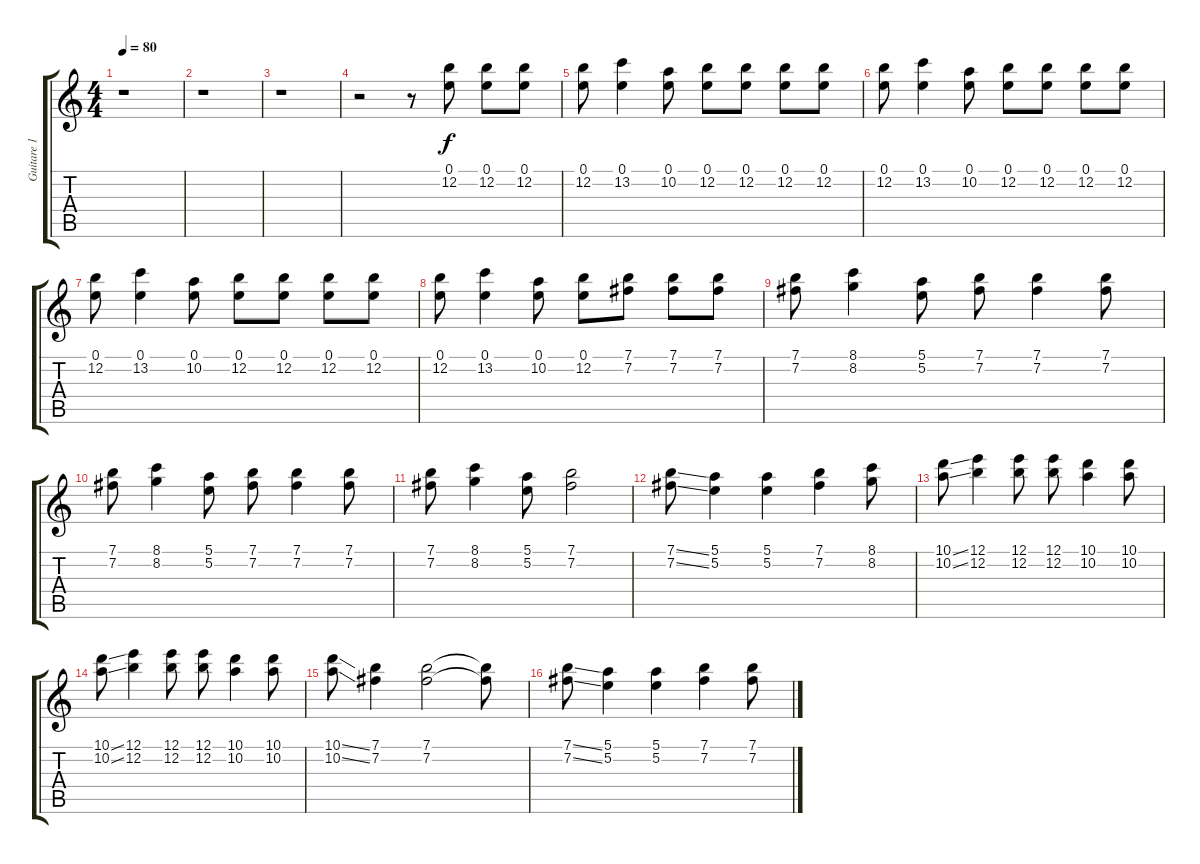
\track ("Guitare 1" "Guitare 1") {instrument electricguitarclean}
\staff {score tabs}
\tuning (E4 B3 G3 D3 A2 E2) {hide}
\ts (4 4)
\tempo 80
\clef g2
\ks c
r.1{dy f} |
r.1 |
r.1 |
r.2{instrument distortionguitar} r.8 (0.1 12.2).8 (0.1 12.2).8 (0.1 12.2).8 |
(0.1 12.2).8 (0.1 13.2).4 (0.1 10.2).8 (0.1 12.2).8 (0.1 12.2).8 (0.1 12.2).8 (0.1 12.2).8 |
(0.1 12.2).8 (0.1 13.2).4 (0.1 10.2).8 (0.1 12.2).8 (0.1 12.2).8 (0.1 12.2).8 (0.1 12.2).8 |
(0.1 12.2).8 (0.1 13.2).4 (0.1 10.2).8 (0.1 12.2).8 (0.1 12.2).8 (0.1 12.2).8 (0.1 12.2).8 |
(0.1 12.2).8 (0.1 13.2).4 (0.1 10.2).8 (0.1 12.2).8 (7.1 7.2).8 (7.1 7.2).8 (7.1 7.2).8 |
(7.1 7.2).8 (8.1 8.2).4 (5.1 5.2).8 (7.1 7.2).8 (7.1 7.2).4 (7.1 7.2).8 |
(7.1 7.2).8 (8.1 8.2).4 (5.1 5.2).8 (7.1 7.2).8 (7.1 7.2).4 (7.1 7.2).8 |
(7.1 7.2).8 (8.1 8.2).4 (5.1 5.2).8 (7.1 7.2).2 |
(7.1{ss} 7.2{ss}).8 (5.1 5.2).4 (5.1 5.2).4 (7.1 7.2).4 (8.1 8.2).8 |
(10.1{ss} 10.2{ss}).8 (12.1 12.2).4 (12.1 12.2).8 (12.1 12.2).8 (10.1 10.2).4 (10.1 10.2).8 |
(10.1{ss} 10.2{ss}).8 (12.1 12.2).4 (12.1 12.2).8 (12.1 12.2).8 (10.1 10.2).4 (10.1 10.2).8 |
(10.1{ss} 10.2{ss}).8 (7.1 7.2).4 (7.1 7.2).2 (7.1{t} 7.2{t}).8 |
(7.1{ss} 7.2{ss}).8 (5.1 5.2).4 (5.1 5.2).4 (7.1 7.2).4 (7.1 7.2).8
